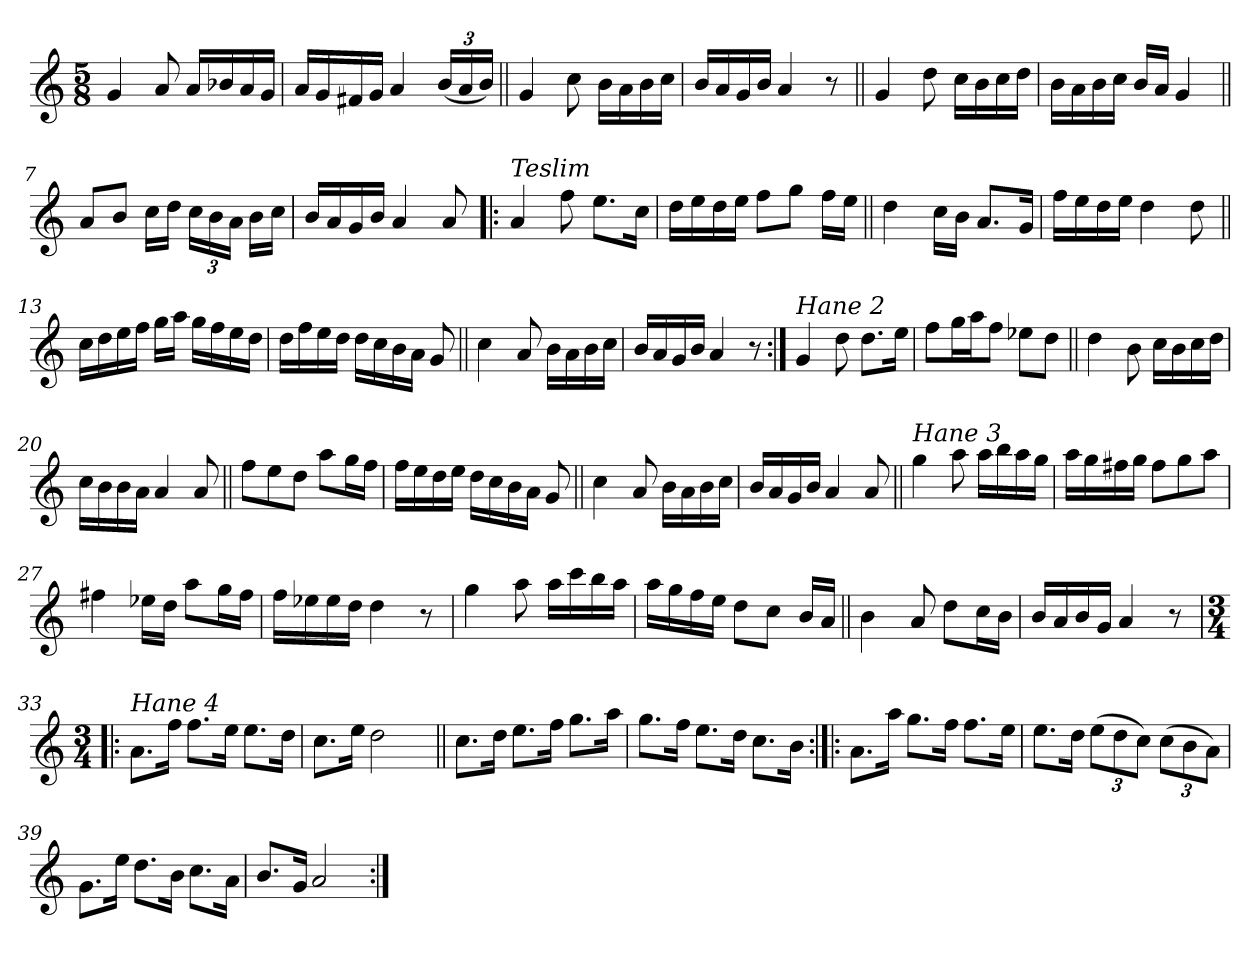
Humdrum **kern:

**kern
*part1
*staff1
*clefG2
*k[]
*M5/8
=1
4g/
8a/
16a/LL
16b-X/
16a/
16g/JJ
=2
16a/LL
16g/
16f#X/
16g/JJ
4a/
*Xbrackettup
(<24b/LL
24a/
24b/JJ)
=3||
4g/
8cc\
16b\LL
16a\
16b\
16cc\JJ
=4
16b/LL
16a/
16g/
16b/JJ
4a/
8r
!!LO:LB:g=z
=5||
4g/
8dd\
16cc\LL
16b\
16cc\
16dd\JJ
=6
16b\LL
16a\
16b\
16cc\JJ
16b/LL
16a/JJ
4g/
=7||
8a/L
8b/J
16cc\LL
16dd\JJ
24cc\LL
24b\
24a\JJ
16b\LL
16cc\JJ
=8
16b/LL
16a/
16g/
16b/JJ
4a/
8a/
=9!|:
!LO:TX:a:i:t=Teslim
4a/
8ff\
8.ee\L
16cc\Jk
!!LO:LB:g=z
=10
16dd\LL
16ee\
16dd\
16ee\JJ
8ff\L
8gg\J
16ff\LL
16ee\JJ
=11||
4dd\
16cc\LL
16b\JJ
8.a/L
16g/Jk
=12
16ff\LL
16ee\
16dd\
16ee\JJ
4dd\
8dd\
=13||
16cc\LL
16dd\
16ee\
16ff\JJ
16gg\LL
16aa\JJ
16gg\LL
16ff\
16ee\
16dd\JJ
!!LO:LB:g=z
=14
16dd\LL
16ff\
16ee\
16dd\JJ
16dd\LL
16cc\
16b\
16a\JJ
8g/
=15||
4cc\
8a/
16b\LL
16a\
16b\
16cc\JJ
=16
16b/LL
16a/
16g/
16b/JJ
4a/
8r
=17:|!
!LO:TX:a:i:t=Hane 2
4g/
8dd\
8.dd\L
16ee\Jk
!!LO:LB:g=z
=18
8ff\L
16gg\L
16aa\J
8ff\J
8ee-X\L
8dd\J
=19||
4dd\
8b\
16cc\LL
16b\
16cc\
16dd\JJ
=20
16cc\LL
16b\
16b\
16a\JJ
4a/
8a/
=21||
8ff\L
8ee\
8dd\J
8aa\L
16gg\L
16ff\JJ
=22
16ff\LL
16ee\
16dd\
16ee\JJ
16dd\LL
16cc\
16b\
16a\JJ
8g/
!!LO:LB:g=z
=23||
4cc\
8a/
16b\LL
16a\
16b\
16cc\JJ
=24
16b/LL
16a/
16g/
16b/JJ
4a/
8a/
=25||
!LO:TX:a:i:t=Hane 3
4gg\
8aa\
16aa\LL
16bb\
16aa\
16gg\JJ
=26
16aa\LL
16gg\
16ff#X\
16gg\JJ
8ff#\L
8gg\
8aa\J
=27
4ff#X\
16ee-X\LL
16dd\JJ
8aa\L
16gg\L
16ff#\JJ
!!LO:LB:g=z
=28
16ff\LL
16ee-X\
16ee-\
16dd\JJ
4dd\
8r
=29
4gg\
8aa\
16aa\LL
16ccc\
16bb\
16aa\JJ
=30
16aa\LL
16gg\
16ff\
16ee\JJ
8dd\L
8cc\J
16b/LL
16a/JJ
=31||
4b\
8a/
8dd\L
16cc\L
16b\JJ
=32
16b/LL
16a/
16b/
16g/JJ
4a/
8r
!!LO:LB:g=z
=33!|:
*M3/4
!LO:TX:a:i:t=Hane 4
8.a\L
16ff\Jk
8.ff\L
16ee\Jk
8.ee\L
16dd\Jk
=34
8.cc\L
16ee\Jk
2dd\
=35||
8.cc\L
16dd\Jk
8.ee\L
16ff\Jk
8.gg\L
16aa\Jk
=36
8.gg\L
16ff\Jk
8.ee\L
16dd\Jk
8.cc\L
16b\Jk
!!LO:LB:g=z
=37:|!|:
8.a\L
16aa\Jk
8.gg\L
16ff\Jk
8.ff\L
16ee\Jk
=38
8.ee\L
16dd\Jk
(>12ee\L
12dd\
12cc\J)
(>12cc\L
12b\
12a\J)
=39
8.g\L
16ee\Jk
8.dd\L
16b\Jk
8.cc\L
16a\Jk
=40
8.b/L
16g/Jk
2a/
=:|!
*-
